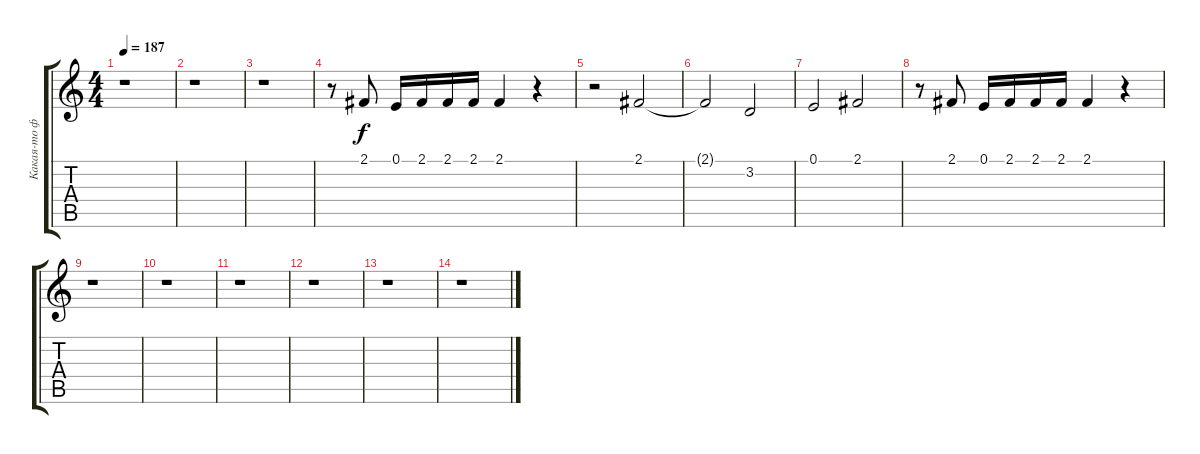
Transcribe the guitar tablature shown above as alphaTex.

\track ("Какая-то фигня" "Какая-то ф") {instrument orchestralharp}
\staff {score tabs}
\tuning (E4 B3 G3 D3 A2 E2) {hide}
\ts (4 4)
\tempo 187
\clef g2
\ks c
r.1{dy f} |
r.1 |
r.1 |
r.8 2.1.8 0.1.16 2.1.16 2.1.16 2.1.16 2.1.4 r.4 |
r.2 2.1.2 |
2.1{t}.2 3.2.2 |
0.1.2 2.1.2 |
r.8 2.1.8 0.1.16 2.1.16 2.1.16 2.1.16 2.1.4 r.4 |
r.1 |
r.1 |
r.1 |
r.1 |
r.1 |
r.1
